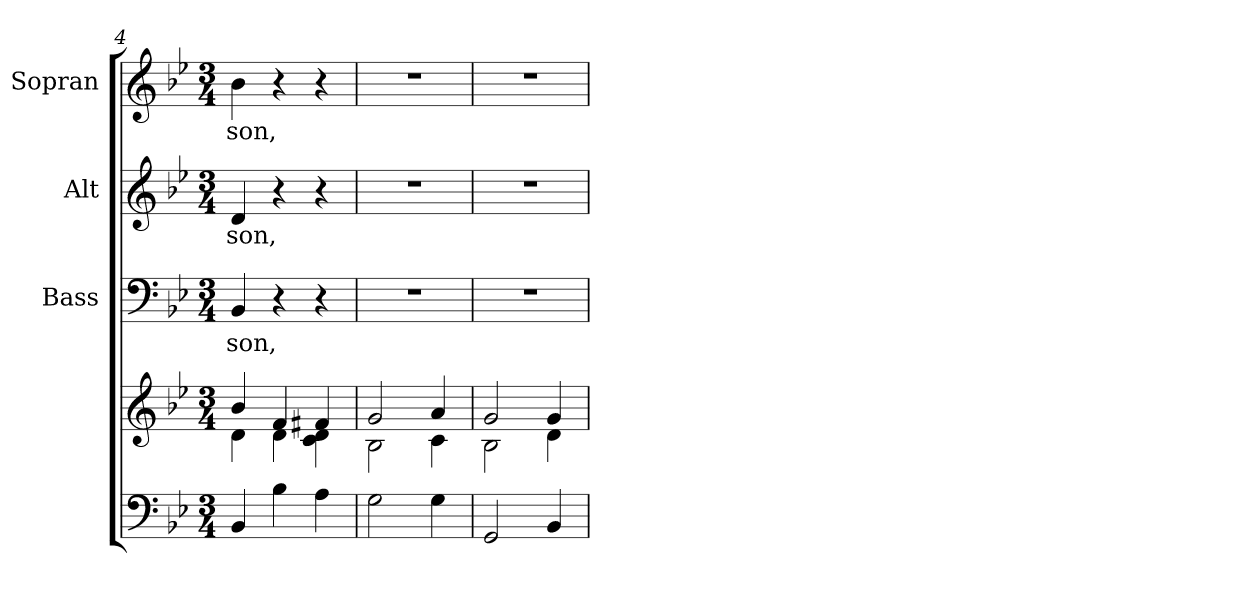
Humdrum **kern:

**kern	**kern	**kern	**text	**kern	**text	**kern	**text
*part4	*part4	*part3	*part3	*part2	*part2	*part1	*part1
*staff5	*staff4	*staff3	*staff3	*staff2	*staff2	*staff1	*staff1
*	*	*I"Bass	*	*I"Alt	*	*I"Sopran	*
*	*	*I'B.	*	*I'A.	*	*I'S.	*
*clefF4	*clefG2	*clefF4	*	*clefG2	*	*clefG2	*
*k[b-e-]	*k[b-e-]	*k[b-e-]	*	*k[b-e-]	*	*k[b-e-]	*
*B-:	*B-:	*B-:	*	*B-:	*	*B-:	*
*M3/4	*M3/4	*M3/4	*	*M3/4	*	*M3/4	*
=4	=4	=4	=4	=4	=4	=4	=4
*	*^	*	*	*	*	*	*
!	!	!	!	!LO:LY:b	!	!LO:LY:b	!	!LO:LY:b
4BB-/	4b-/	4d\	4BB-/	-son,	4d/	-son,	4b-\	-son,
4B-\	4f/	4d\	4r	.	4r	.	4r	.
4A\	4f#X/	4c\ 4d\	4r	.	4r	.	4r	.
=5	=5	=5	=5	=5	=5	=5	=5	=5
2G\	2g/	2B-\	2.r	.	2.r	.	2.r	.
4G\	4a/	4c\	.	.	.	.	.	.
=6	=6	=6	=6	=6	=6	=6	=6	=6
2GG/	2g/	2B-\	2.r	.	2.r	.	2.r	.
4BB-/	4g/	4d\	.	.	.	.	.	.
*	*v	*v	*	*	*	*	*	*
=	=	=	=	=	=	=	=
*-	*-	*-	*-	*-	*-	*-	*-
